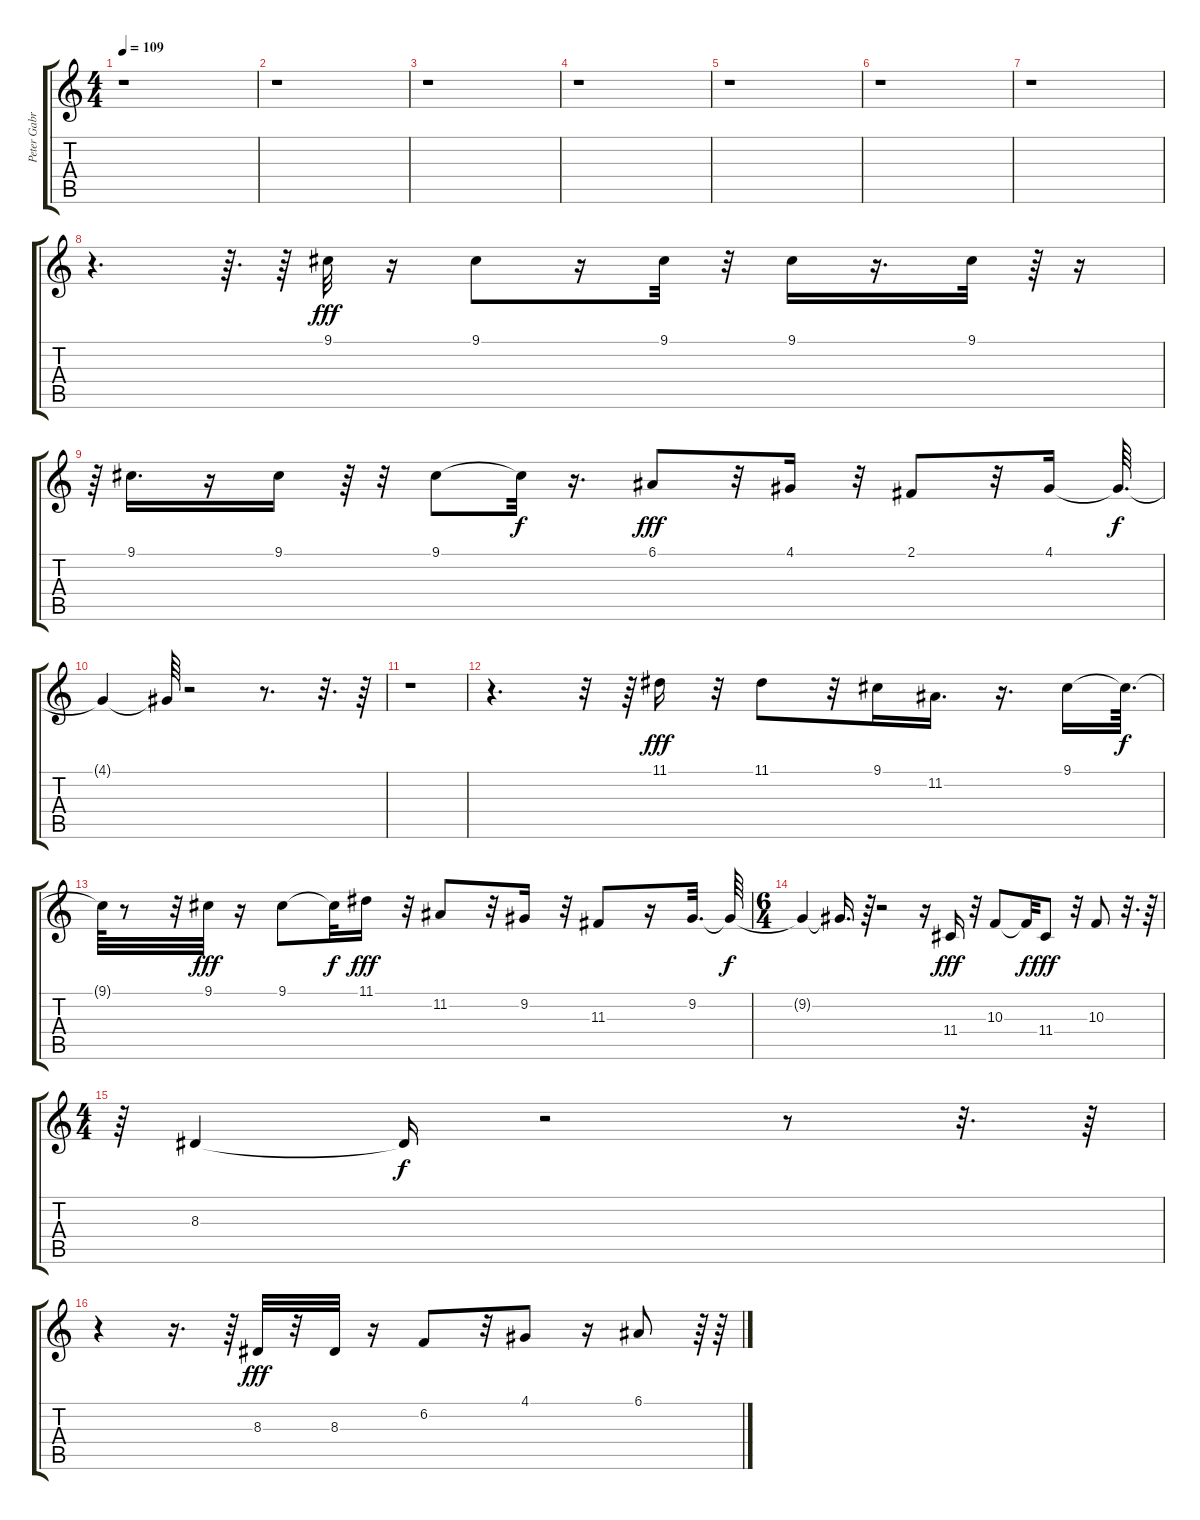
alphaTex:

\track ("Peter Gabriel" "Peter Gabr") {instrument lead4chiff}
\staff {score tabs}
\tuning (E4 B3 G3 D3 A2 E2) {hide}
\ts (4 4)
\tempo 109
\clef g2
\ks c
r.1{dy f} |
r.1 |
r.1 |
r.1 |
r.1 |
r.1 |
r.1 |
r.4{d} r.64{d} r.64 9.1.32{dy fff} r.16 9.1.8 r.16 9.1.32 r.32 9.1.16 r.16{d} 9.1.32 r.64 r.16 |
r.64 9.1.16{d} r.16 9.1.16 r.64 r.32 9.1.8 9.1{t}.32{dy f} r.16{d} 6.1.8{dy fff} r.32 4.1.16 r.32 2.1.8 r.32 4.1.16 4.1{t}.64{d dy f} |
4.1{t}.4 4.1{t}.64 r.2 r.8{d} r.32{d} r.64 |
r.1 |
r.4{d} r.32 r.64 11.1.16{dy fff} r.32 11.1.8 r.32 9.1.16 11.2.16{d} r.16{d} 9.1.16 9.1{t}.64{d dy f} |
9.1{t}.64 r.8 r.32 9.1.32{dy fff} r.16 9.1.8 9.1{t}.32{dy f} 11.1.16{dy fff} r.32 11.2.8 r.32 9.2.16 r.32 11.3.8 r.16 9.2.32{d} 9.2{t}.64{dy f} |
\ts (6 4)
9.2{t}.4 9.2{t}.16{d} r.64 r.2 r.16 11.4.16{dy fff} r.32 10.3.8 10.3{t}.32{dy f} 11.4.8{dy fff} r.32 10.3.8 r.32{d} r.64 |
\ts (4 4)
r.64 8.3.4 8.3{t}.16{dy f} r.2 r.8 r.32{d} r.64 |
r.4 r.16{d} r.64 8.3.32{dy fff} r.32 8.3.32 r.16 6.2.8 r.32 4.1.8 r.16 6.1.8 r.64{tu (3 2)} r.64{tu (5 4)}
